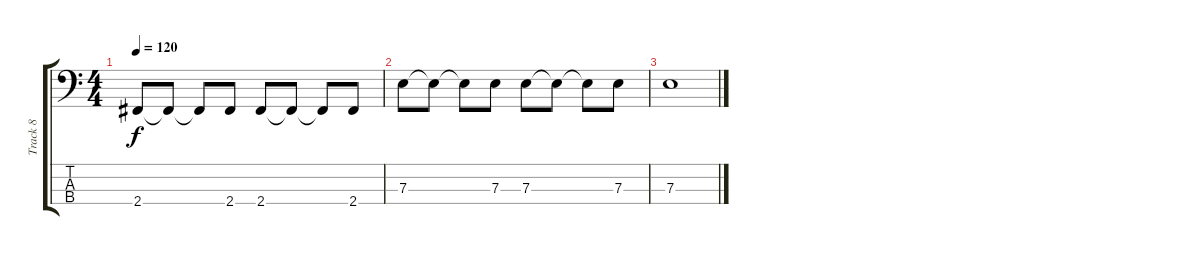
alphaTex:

\track ("Track 8" "Track 8") {instrument electricbassfinger}
\staff {score tabs}
\tuning (G2 D2 A1 E1) {hide}
\ts (4 4)
\tempo 120
\clef f4
\ks c
2.4.8{dy f} 2.4{t}.8 2.4{t}.8 2.4.8 2.4.8 2.4{t}.8 2.4{t}.8 2.4.8 |
7.3.8 7.3{t}.8 7.3{t}.8 7.3.8 7.3.8 7.3{t}.8 7.3{t}.8 7.3.8 |
7.3.1
